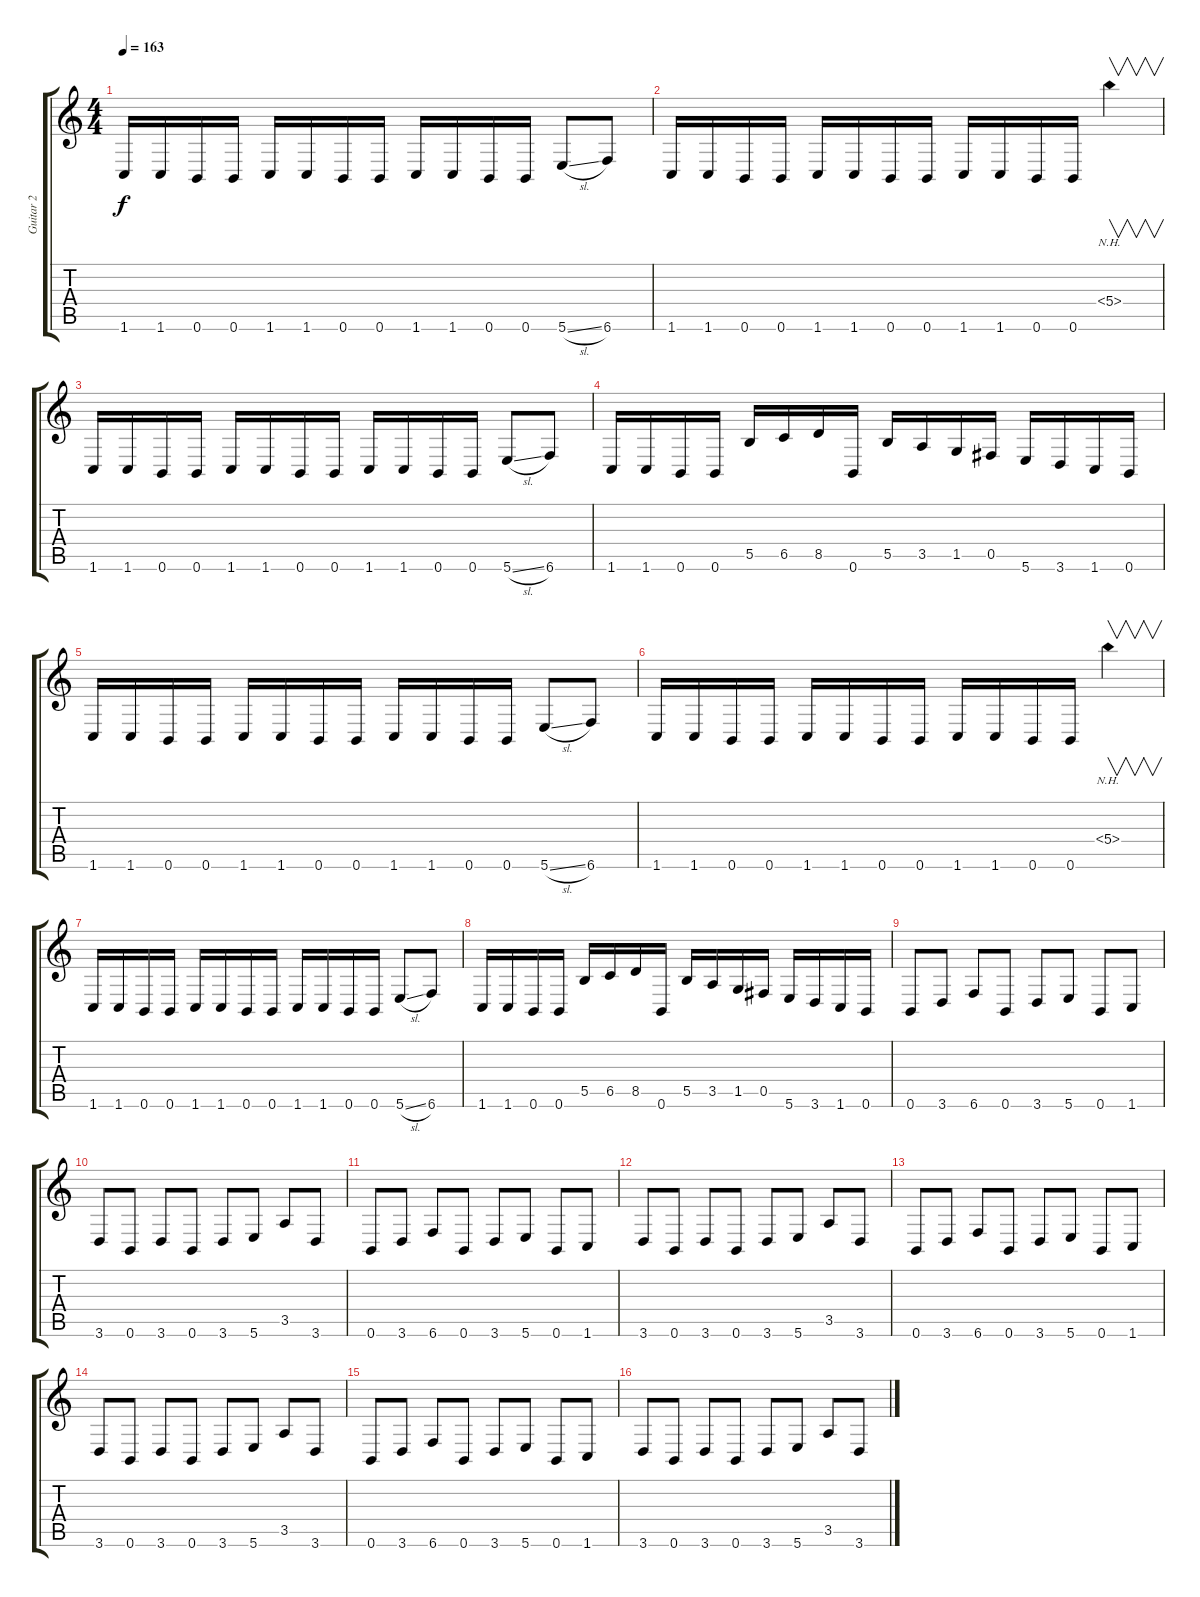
\track ("Guitar 2" "Guitar 2") {instrument distortionguitar}
\staff {score tabs}
\tuning (Db4 Ab3 E3 B2 Gb2 B1) {hide}
\ts (4 4)
\tempo 163
\clef g2
\ks c
1.6.16{dy f instrument distortionguitar} 1.6.16 0.6.16 0.6.16 1.6.16 1.6.16 0.6.16 0.6.16 1.6.16 1.6.16 0.6.16 0.6.16 5.6{sl}.8 6.6.8 |
1.6.16 1.6.16 0.6.16 0.6.16 1.6.16 1.6.16 0.6.16 0.6.16 1.6.16 1.6.16 0.6.16 0.6.16 5.4{nh}.4{v} |
1.6.16 1.6.16 0.6.16 0.6.16 1.6.16 1.6.16 0.6.16 0.6.16 1.6.16 1.6.16 0.6.16 0.6.16 5.6{sl}.8 6.6.8 |
1.6.16 1.6.16 0.6.16 0.6.16 5.5.16 6.5.16 8.5.16 0.6.16 5.5.16 3.5.16 1.5.16 0.5.16 5.6.16 3.6.16 1.6.16 0.6.16 |
1.6.16 1.6.16 0.6.16 0.6.16 1.6.16 1.6.16 0.6.16 0.6.16 1.6.16 1.6.16 0.6.16 0.6.16 5.6{sl}.8 6.6.8 |
1.6.16 1.6.16 0.6.16 0.6.16 1.6.16 1.6.16 0.6.16 0.6.16 1.6.16 1.6.16 0.6.16 0.6.16 5.4{nh}.4{v} |
1.6.16 1.6.16 0.6.16 0.6.16 1.6.16 1.6.16 0.6.16 0.6.16 1.6.16 1.6.16 0.6.16 0.6.16 5.6{sl}.8 6.6.8 |
1.6.16 1.6.16 0.6.16 0.6.16 5.5.16 6.5.16 8.5.16 0.6.16 5.5.16 3.5.16 1.5.16 0.5.16 5.6.16 3.6.16 1.6.16 0.6.16 |
0.6.8 3.6.8 6.6.8 0.6.8 3.6.8 5.6.8 0.6.8 1.6.8 |
3.6.8 0.6.8 3.6.8 0.6.8 3.6.8 5.6.8 3.5.8 3.6.8 |
0.6.8 3.6.8 6.6.8 0.6.8 3.6.8 5.6.8 0.6.8 1.6.8 |
3.6.8 0.6.8 3.6.8 0.6.8 3.6.8 5.6.8 3.5.8 3.6.8 |
0.6.8 3.6.8 6.6.8 0.6.8 3.6.8 5.6.8 0.6.8 1.6.8 |
3.6.8 0.6.8 3.6.8 0.6.8 3.6.8 5.6.8 3.5.8 3.6.8 |
0.6.8 3.6.8 6.6.8 0.6.8 3.6.8 5.6.8 0.6.8 1.6.8 |
3.6.8 0.6.8 3.6.8 0.6.8 3.6.8 5.6.8 3.5.8 3.6.8
